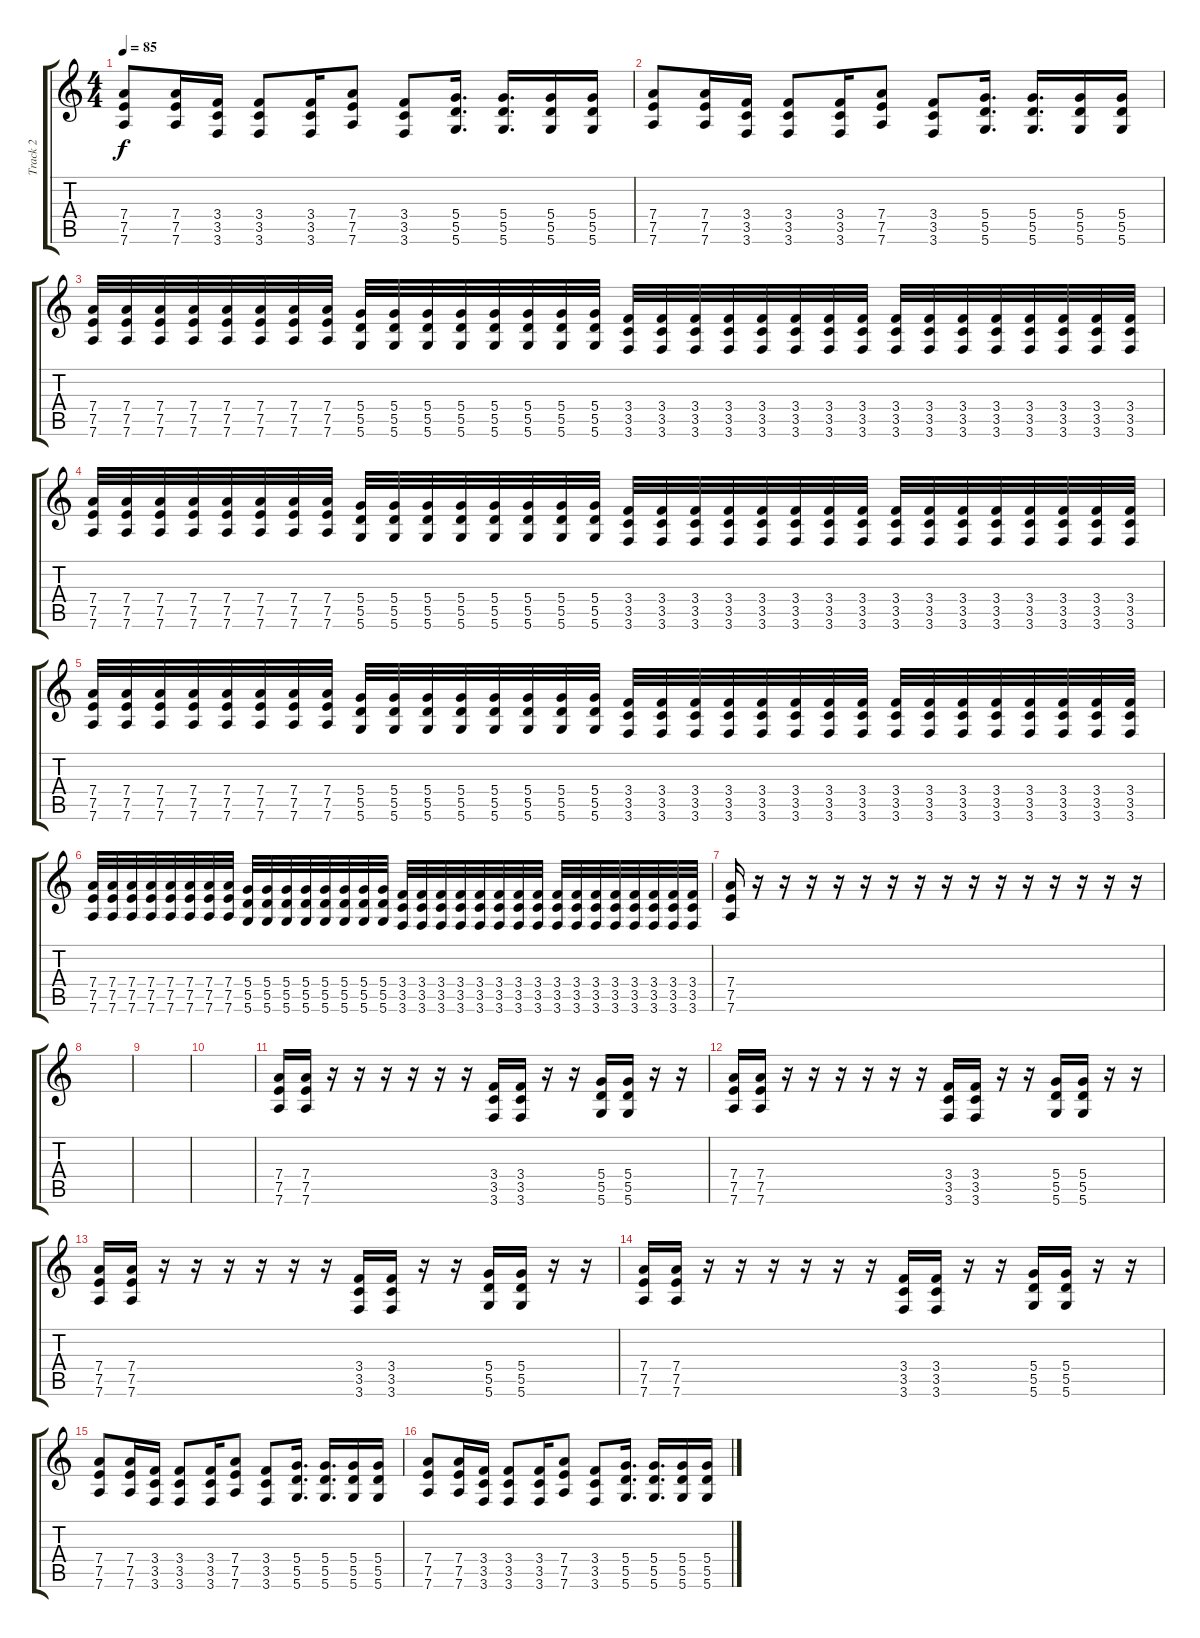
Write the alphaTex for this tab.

\track ("Track 2" "Track 2") {instrument overdrivenguitar}
\staff {score tabs}
\tuning (E4 B3 G3 D3 A2 D2) {hide}
\ts (4 4)
\tempo 85
\clef g2
\ks c
(7.4 7.5 7.6).8{dy f} (7.4 7.5 7.6).16 (3.4 3.5 3.6).16 (3.4 3.5 3.6).8 (3.4 3.5 3.6).16 (7.4 7.5 7.6).8 (3.4 3.5 3.6).8 (5.4 5.5 5.6).16{d} (5.4 5.5 5.6).16{d} (5.4 5.5 5.6).16 (5.4 5.5 5.6).16 |
(7.4 7.5 7.6).8 (7.4 7.5 7.6).16 (3.4 3.5 3.6).16 (3.4 3.5 3.6).8 (3.4 3.5 3.6).16 (7.4 7.5 7.6).8 (3.4 3.5 3.6).8 (5.4 5.5 5.6).16{d} (5.4 5.5 5.6).16{d} (5.4 5.5 5.6).16 (5.4 5.5 5.6).16 |
(7.4 7.5 7.6).32 (7.4 7.5 7.6).32 (7.4 7.5 7.6).32 (7.4 7.5 7.6).32 (7.4 7.5 7.6).32 (7.4 7.5 7.6).32 (7.4 7.5 7.6).32 (7.4 7.5 7.6).32 (5.4 5.5 5.6).32 (5.4 5.5 5.6).32 (5.4 5.5 5.6).32 (5.4 5.5 5.6).32 (5.4 5.5 5.6).32 (5.4 5.5 5.6).32 (5.4 5.5 5.6).32 (5.4 5.5 5.6).32 (3.4 3.5 3.6).32 (3.4 3.5 3.6).32 (3.4 3.5 3.6).32 (3.4 3.5 3.6).32 (3.4 3.5 3.6).32 (3.4 3.5 3.6).32 (3.4 3.5 3.6).32 (3.4 3.5 3.6).32 (3.4 3.5 3.6).32 (3.4 3.5 3.6).32 (3.4 3.5 3.6).32 (3.4 3.5 3.6).32 (3.4 3.5 3.6).32 (3.4 3.5 3.6).32 (3.4 3.5 3.6).32 (3.4 3.5 3.6).32 |
(7.4 7.5 7.6).32 (7.4 7.5 7.6).32 (7.4 7.5 7.6).32 (7.4 7.5 7.6).32 (7.4 7.5 7.6).32 (7.4 7.5 7.6).32 (7.4 7.5 7.6).32 (7.4 7.5 7.6).32 (5.4 5.5 5.6).32 (5.4 5.5 5.6).32 (5.4 5.5 5.6).32 (5.4 5.5 5.6).32 (5.4 5.5 5.6).32 (5.4 5.5 5.6).32 (5.4 5.5 5.6).32 (5.4 5.5 5.6).32 (3.4 3.5 3.6).32 (3.4 3.5 3.6).32 (3.4 3.5 3.6).32 (3.4 3.5 3.6).32 (3.4 3.5 3.6).32 (3.4 3.5 3.6).32 (3.4 3.5 3.6).32 (3.4 3.5 3.6).32 (3.4 3.5 3.6).32 (3.4 3.5 3.6).32 (3.4 3.5 3.6).32 (3.4 3.5 3.6).32 (3.4 3.5 3.6).32 (3.4 3.5 3.6).32 (3.4 3.5 3.6).32 (3.4 3.5 3.6).32 |
(7.4 7.5 7.6).32 (7.4 7.5 7.6).32 (7.4 7.5 7.6).32 (7.4 7.5 7.6).32 (7.4 7.5 7.6).32 (7.4 7.5 7.6).32 (7.4 7.5 7.6).32 (7.4 7.5 7.6).32 (5.4 5.5 5.6).32 (5.4 5.5 5.6).32 (5.4 5.5 5.6).32 (5.4 5.5 5.6).32 (5.4 5.5 5.6).32 (5.4 5.5 5.6).32 (5.4 5.5 5.6).32 (5.4 5.5 5.6).32 (3.4 3.5 3.6).32 (3.4 3.5 3.6).32 (3.4 3.5 3.6).32 (3.4 3.5 3.6).32 (3.4 3.5 3.6).32 (3.4 3.5 3.6).32 (3.4 3.5 3.6).32 (3.4 3.5 3.6).32 (3.4 3.5 3.6).32 (3.4 3.5 3.6).32 (3.4 3.5 3.6).32 (3.4 3.5 3.6).32 (3.4 3.5 3.6).32 (3.4 3.5 3.6).32 (3.4 3.5 3.6).32 (3.4 3.5 3.6).32 |
(7.4 7.5 7.6).32 (7.4 7.5 7.6).32 (7.4 7.5 7.6).32 (7.4 7.5 7.6).32 (7.4 7.5 7.6).32 (7.4 7.5 7.6).32 (7.4 7.5 7.6).32 (7.4 7.5 7.6).32 (5.4 5.5 5.6).32 (5.4 5.5 5.6).32 (5.4 5.5 5.6).32 (5.4 5.5 5.6).32 (5.4 5.5 5.6).32 (5.4 5.5 5.6).32 (5.4 5.5 5.6).32 (5.4 5.5 5.6).32 (3.4 3.5 3.6).32 (3.4 3.5 3.6).32 (3.4 3.5 3.6).32 (3.4 3.5 3.6).32 (3.4 3.5 3.6).32 (3.4 3.5 3.6).32 (3.4 3.5 3.6).32 (3.4 3.5 3.6).32 (3.4 3.5 3.6).32 (3.4 3.5 3.6).32 (3.4 3.5 3.6).32 (3.4 3.5 3.6).32 (3.4 3.5 3.6).32 (3.4 3.5 3.6).32 (3.4 3.5 3.6).32 (3.4 3.5 3.6).32 |
(7.4 7.5 7.6).16 r.16 r.16 r.16 r.16 r.16 r.16 r.16 r.16 r.16 r.16 r.16 r.16 r.16 r.16 r.16 |
|
|
|
(7.4 7.5 7.6).16 (7.4 7.5 7.6).16 r.16 r.16 r.16 r.16 r.16 r.16 (3.4 3.5 3.6).16 (3.4 3.5 3.6).16 r.16 r.16 (5.4 5.5 5.6).16 (5.4 5.5 5.6).16 r.16 r.16 |
(7.4 7.5 7.6).16 (7.4 7.5 7.6).16 r.16 r.16 r.16 r.16 r.16 r.16 (3.4 3.5 3.6).16 (3.4 3.5 3.6).16 r.16 r.16 (5.4 5.5 5.6).16 (5.4 5.5 5.6).16 r.16 r.16 |
(7.4 7.5 7.6).16 (7.4 7.5 7.6).16 r.16 r.16 r.16 r.16 r.16 r.16 (3.4 3.5 3.6).16 (3.4 3.5 3.6).16 r.16 r.16 (5.4 5.5 5.6).16 (5.4 5.5 5.6).16 r.16 r.16 |
(7.4 7.5 7.6).16 (7.4 7.5 7.6).16 r.16 r.16 r.16 r.16 r.16 r.16 (3.4 3.5 3.6).16 (3.4 3.5 3.6).16 r.16 r.16 (5.4 5.5 5.6).16 (5.4 5.5 5.6).16 r.16 r.16 |
(7.4 7.5 7.6).8 (7.4 7.5 7.6).16 (3.4 3.5 3.6).16 (3.4 3.5 3.6).8 (3.4 3.5 3.6).16 (7.4 7.5 7.6).8 (3.4 3.5 3.6).8 (5.4 5.5 5.6).16{d} (5.4 5.5 5.6).16{d} (5.4 5.5 5.6).16 (5.4 5.5 5.6).16 |
(7.4 7.5 7.6).8 (7.4 7.5 7.6).16 (3.4 3.5 3.6).16 (3.4 3.5 3.6).8 (3.4 3.5 3.6).16 (7.4 7.5 7.6).8 (3.4 3.5 3.6).8 (5.4 5.5 5.6).16{d} (5.4 5.5 5.6).16{d} (5.4 5.5 5.6).16 (5.4 5.5 5.6).16
